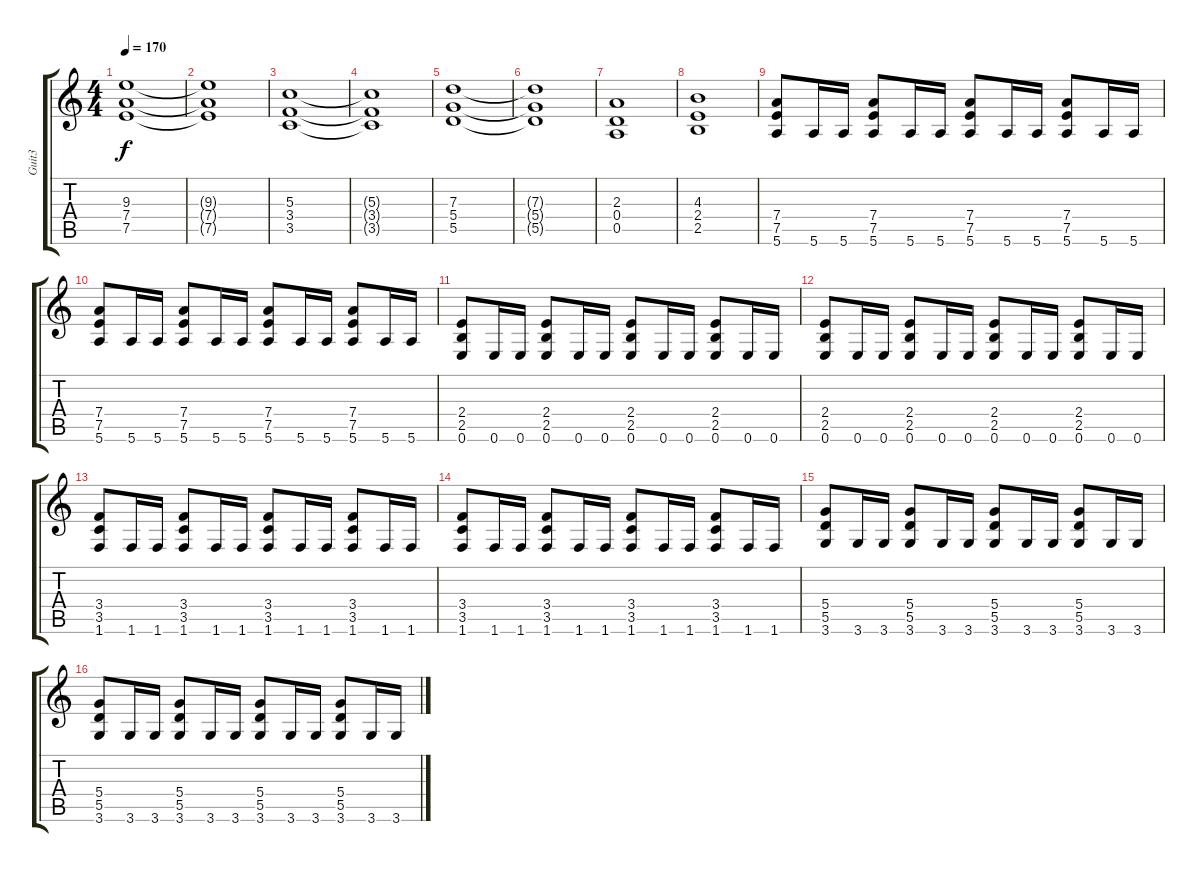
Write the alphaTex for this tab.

\track ("Guit3" "Guit3") {instrument overdrivenguitar}
\staff {score tabs}
\tuning (E4 B3 G3 D3 A2 E2) {hide}
\ts (4 4)
\tempo 170
\clef g2
\ks c
(9.3 7.4 7.5).1{dy f} |
(9.3{t} 7.4{t} 7.5{t}).1 |
(5.3 3.4 3.5).1 |
(5.3{t} 3.4{t} 3.5{t}).1 |
(7.3 5.4 5.5).1 |
(7.3{t} 5.4{t} 5.5{t}).1 |
(2.3 0.4 0.5).1 |
(4.3 2.4 2.5).1 |
(7.4 7.5 5.6).8 5.6.16 5.6.16 (7.4 7.5 5.6).8 5.6.16 5.6.16 (7.4 7.5 5.6).8 5.6.16 5.6.16 (7.4 7.5 5.6).8 5.6.16 5.6.16 |
(7.4 7.5 5.6).8 5.6.16 5.6.16 (7.4 7.5 5.6).8 5.6.16 5.6.16 (7.4 7.5 5.6).8 5.6.16 5.6.16 (7.4 7.5 5.6).8 5.6.16 5.6.16 |
(2.4 2.5 0.6).8 0.6.16 0.6.16 (2.4 2.5 0.6).8 0.6.16 0.6.16 (2.4 2.5 0.6).8 0.6.16 0.6.16 (2.4 2.5 0.6).8 0.6.16 0.6.16 |
(2.4 2.5 0.6).8 0.6.16 0.6.16 (2.4 2.5 0.6).8 0.6.16 0.6.16 (2.4 2.5 0.6).8 0.6.16 0.6.16 (2.4 2.5 0.6).8 0.6.16 0.6.16 |
(3.4 3.5 1.6).8 1.6.16 1.6.16 (3.4 3.5 1.6).8 1.6.16 1.6.16 (3.4 3.5 1.6).8 1.6.16 1.6.16 (3.4 3.5 1.6).8 1.6.16 1.6.16 |
(3.4 3.5 1.6).8 1.6.16 1.6.16 (3.4 3.5 1.6).8 1.6.16 1.6.16 (3.4 3.5 1.6).8 1.6.16 1.6.16 (3.4 3.5 1.6).8 1.6.16 1.6.16 |
(5.4 5.5 3.6).8 3.6.16 3.6.16 (5.4 5.5 3.6).8 3.6.16 3.6.16 (5.4 5.5 3.6).8 3.6.16 3.6.16 (5.4 5.5 3.6).8 3.6.16 3.6.16 |
(5.4 5.5 3.6).8 3.6.16 3.6.16 (5.4 5.5 3.6).8 3.6.16 3.6.16 (5.4 5.5 3.6).8 3.6.16 3.6.16 (5.4 5.5 3.6).8 3.6.16 3.6.16
